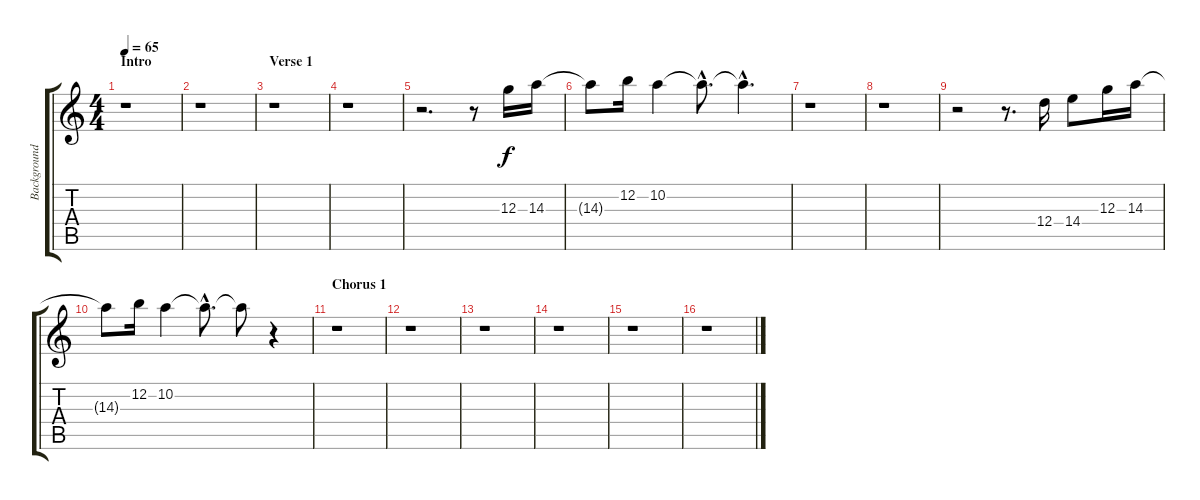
\track ("Background Vocals (Townshend?)" "Background") {instrument electricguitarjazz}
\staff {score tabs}
\tuning (E4 B3 G3 D3 A2 E2) {hide}
\ts (4 4)
\section ("" "Intro")
\tempo 65
\clef g2
\ks c
r.1{dy f instrument electricguitarjazz} |
r.1 |
\section ("" "Verse 1")
r.1 |
r.1 |
r.2{d} r.8 12.3.16 14.3.16 |
14.3{t}.8 12.2.16 10.2.4 10.2{hac t}.8{d} 10.2{hac t}.4{d} |
r.1 |
r.1 |
r.2 r.8{d} 12.4.16 14.4.8 12.3.16 14.3.16 |
14.3{t}.8 12.2.16 10.2.4 10.2{hac t}.8{d} 10.2{t}.8 r.4 |
\section ("" "Chorus 1")
r.1 |
r.1 |
r.1 |
r.1 |
r.1 |
r.1
